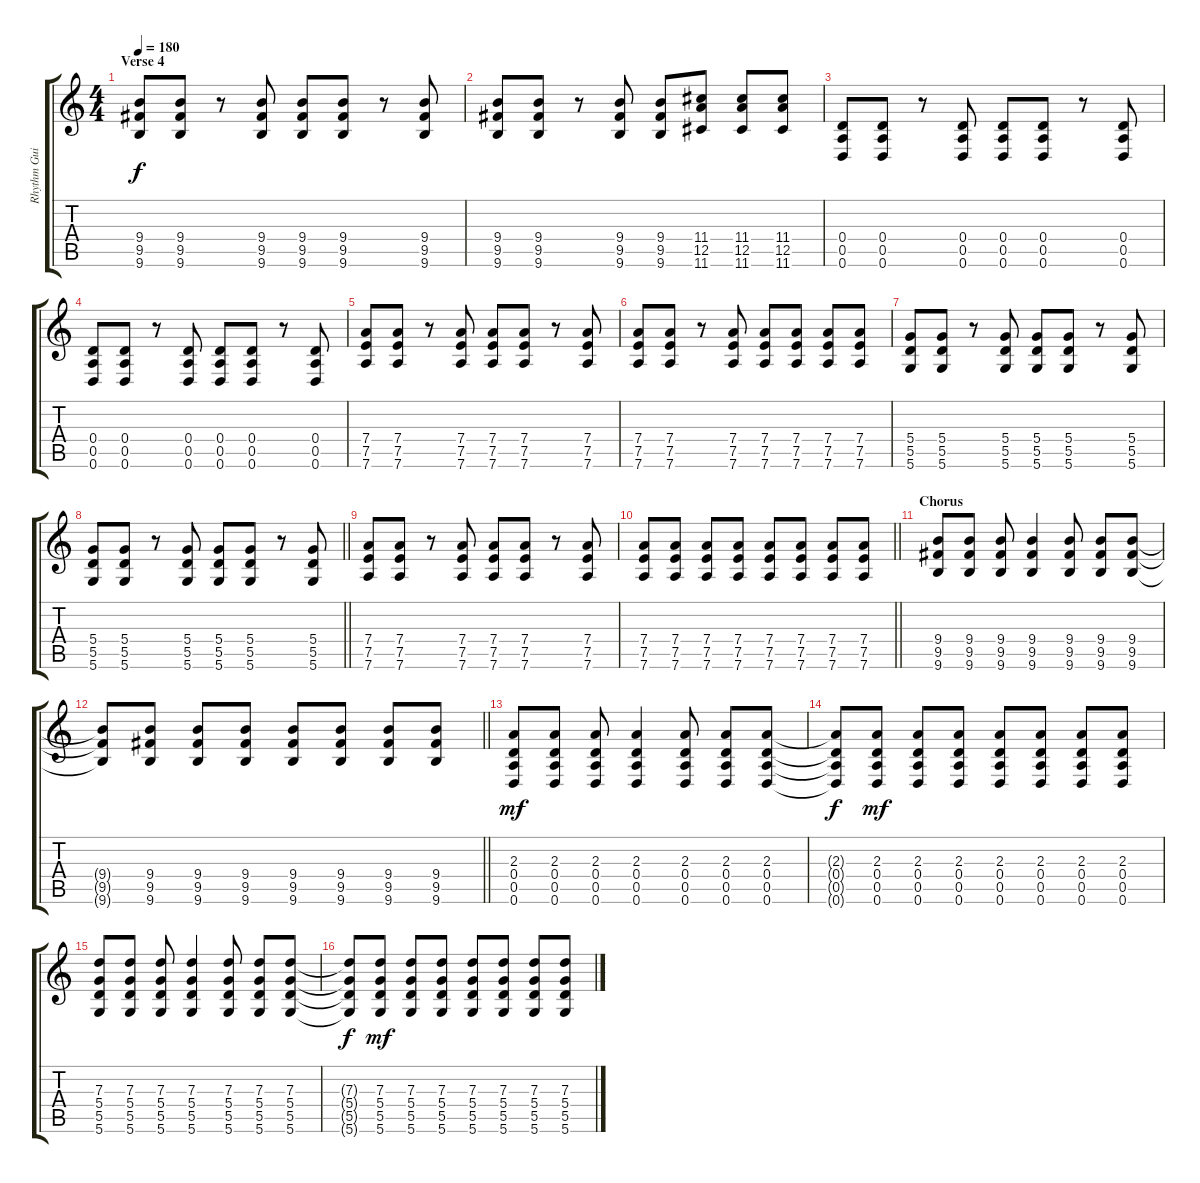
\track ("Rhythm Guitar L" "Rhythm Gui") {instrument distortionguitar}
\staff {score tabs}
\tuning (E4 B3 G3 D3 A2 D2) {hide}
\ts (4 4)
\section ("" "Verse 4")
\tempo 180
\clef g2
\ks c
(9.4 9.5 9.6).8{dy f} (9.4 9.5 9.6).8 r.8 (9.4 9.5 9.6).8 (9.4 9.5 9.6).8 (9.4 9.5 9.6).8 r.8 (9.4 9.5 9.6).8 |
(9.4 9.5 9.6).8 (9.4 9.5 9.6).8 r.8 (9.4 9.5 9.6).8 (9.4 9.5 9.6).8 (11.4 12.5 11.6).8 (11.4 12.5 11.6).8 (11.4 12.5 11.6).8 |
(0.4 0.5 0.6).8 (0.4 0.5 0.6).8 r.8 (0.4 0.5 0.6).8 (0.4 0.5 0.6).8 (0.4 0.5 0.6).8 r.8 (0.4 0.5 0.6).8 |
(0.4 0.5 0.6).8 (0.4 0.5 0.6).8 r.8 (0.4 0.5 0.6).8 (0.4 0.5 0.6).8 (0.4 0.5 0.6).8 r.8 (0.4 0.5 0.6).8 |
(7.4 7.5 7.6).8 (7.4 7.5 7.6).8 r.8 (7.4 7.5 7.6).8 (7.4 7.5 7.6).8 (7.4 7.5 7.6).8 r.8 (7.4 7.5 7.6).8 |
(7.4 7.5 7.6).8 (7.4 7.5 7.6).8 r.8 (7.4 7.5 7.6).8 (7.4 7.5 7.6).8 (7.4 7.5 7.6).8 (7.4 7.5 7.6).8 (7.4 7.5 7.6).8 |
(5.4 5.5 5.6).8 (5.4 5.5 5.6).8 r.8 (5.4 5.5 5.6).8 (5.4 5.5 5.6).8 (5.4 5.5 5.6).8 r.8 (5.4 5.5 5.6).8 |
\barLineRight lightlight
(5.4 5.5 5.6).8 (5.4 5.5 5.6).8 r.8 (5.4 5.5 5.6).8 (5.4 5.5 5.6).8 (5.4 5.5 5.6).8 r.8 (5.4 5.5 5.6).8 |
(7.4 7.5 7.6).8 (7.4 7.5 7.6).8 r.8 (7.4 7.5 7.6).8 (7.4 7.5 7.6).8 (7.4 7.5 7.6).8 r.8 (7.4 7.5 7.6).8 |
\barLineRight lightlight
(7.4 7.5 7.6).8 (7.4 7.5 7.6).8 (7.4 7.5 7.6).8 (7.4 7.5 7.6).8 (7.4 7.5 7.6).8 (7.4 7.5 7.6).8 (7.4 7.5 7.6).8 (7.4 7.5 7.6).8 |
\section ("" "Chorus")
(9.4 9.5 9.6).8 (9.4 9.5 9.6).8 (9.4 9.5 9.6).8 (9.4 9.5 9.6).4 (9.4 9.5 9.6).8 (9.4 9.5 9.6).8 (9.4 9.5 9.6).8 |
\barLineRight lightlight
(9.4{t} 9.5{t} 9.6{t}).8 (9.4 9.5 9.6).8 (9.4 9.5 9.6).8 (9.4 9.5 9.6).8 (9.4 9.5 9.6).8 (9.4 9.5 9.6).8 (9.4 9.5 9.6).8 (9.4 9.5 9.6).8 |
(2.3 0.4 0.5 0.6).8{dy mf} (2.3 0.4 0.5 0.6).8 (2.3 0.4 0.5 0.6).8 (2.3 0.4 0.5 0.6).4 (2.3 0.4 0.5 0.6).8 (2.3 0.4 0.5 0.6).8 (2.3 0.4 0.5 0.6).8 |
(2.3{t} 0.4{t} 0.5{t} 0.6{t}).8{dy f} (2.3 0.4 0.5 0.6).8{dy mf} (2.3 0.4 0.5 0.6).8 (2.3 0.4 0.5 0.6).8 (2.3 0.4 0.5 0.6).8 (2.3 0.4 0.5 0.6).8 (2.3 0.4 0.5 0.6).8 (2.3 0.4 0.5 0.6).8 |
(7.3 5.4 5.5 5.6).8 (7.3 5.4 5.5 5.6).8 (7.3 5.4 5.5 5.6).8 (7.3 5.4 5.5 5.6).4 (7.3 5.4 5.5 5.6).8 (7.3 5.4 5.5 5.6).8 (7.3 5.4 5.5 5.6).8 |
(7.3{t} 5.4{t} 5.5{t} 5.6{t}).8{dy f} (7.3 5.4 5.5 5.6).8{dy mf} (7.3 5.4 5.5 5.6).8 (7.3 5.4 5.5 5.6).8 (7.3 5.4 5.5 5.6).8 (7.3 5.4 5.5 5.6).8 (7.3 5.4 5.5 5.6).8 (7.3 5.4 5.5 5.6).8
